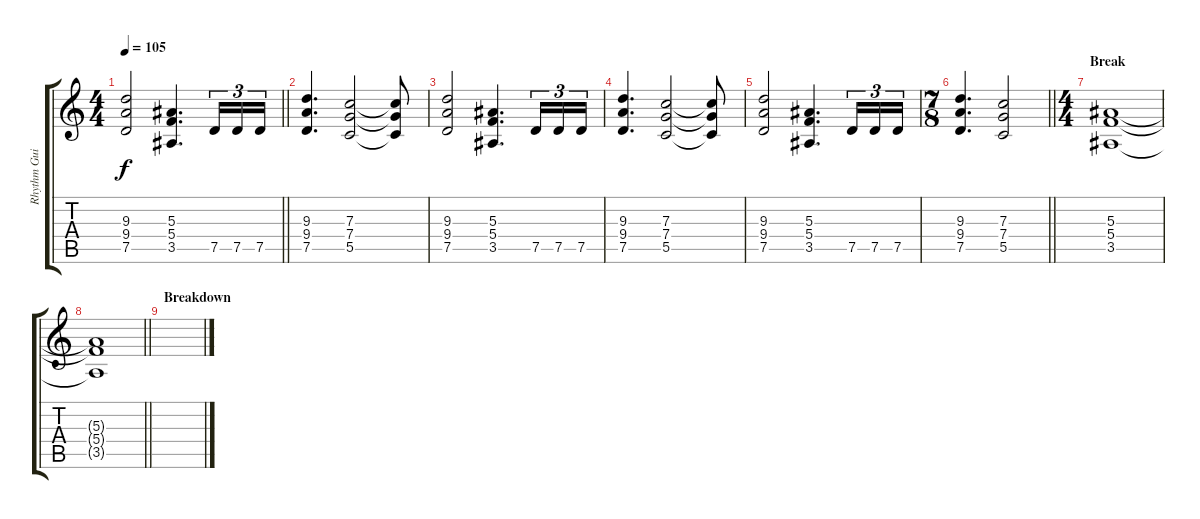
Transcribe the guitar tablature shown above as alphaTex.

\track ("Rhythm Guitar 1" "Rhythm Gui") {instrument overdrivenguitar}
\staff {score tabs}
\tuning (D4 A3 F3 C3 G2 D2) {hide}
\ts (4 4)
\tempo 105
\clef g2
\barLineRight lightlight
\ks c
(9.3 9.4 7.5).2{dy f} (5.3 5.4 3.5).4{d} 7.5.16{tu (3 2)} 7.5.16{tu (3 2)} 7.5.16{tu (3 2)} |
(9.3 9.4 7.5).4{d} (7.3 7.4 5.5).2 (7.3{t} 7.4{t} 5.5{t}).8 |
(9.3 9.4 7.5).2 (5.3 5.4 3.5).4{d} 7.5.16{tu (3 2)} 7.5.16{tu (3 2)} 7.5.16{tu (3 2)} |
(9.3 9.4 7.5).4{d} (7.3 7.4 5.5).2 (7.3{t} 7.4{t} 5.5{t}).8 |
(9.3 9.4 7.5).2 (5.3 5.4 3.5).4{d} 7.5.16{tu (3 2)} 7.5.16{tu (3 2)} 7.5.16{tu (3 2)} |
\ts (7 8)
\barLineRight lightlight
(9.3 9.4 7.5).4{d} (7.3 7.4 5.5).2 |
\ts (4 4)
\section ("" "Break")
(5.3 5.4 3.5).1 |
\barLineRight lightlight
(5.3{t} 5.4{t} 3.5{t}).1 |
\section ("" "Breakdown")
